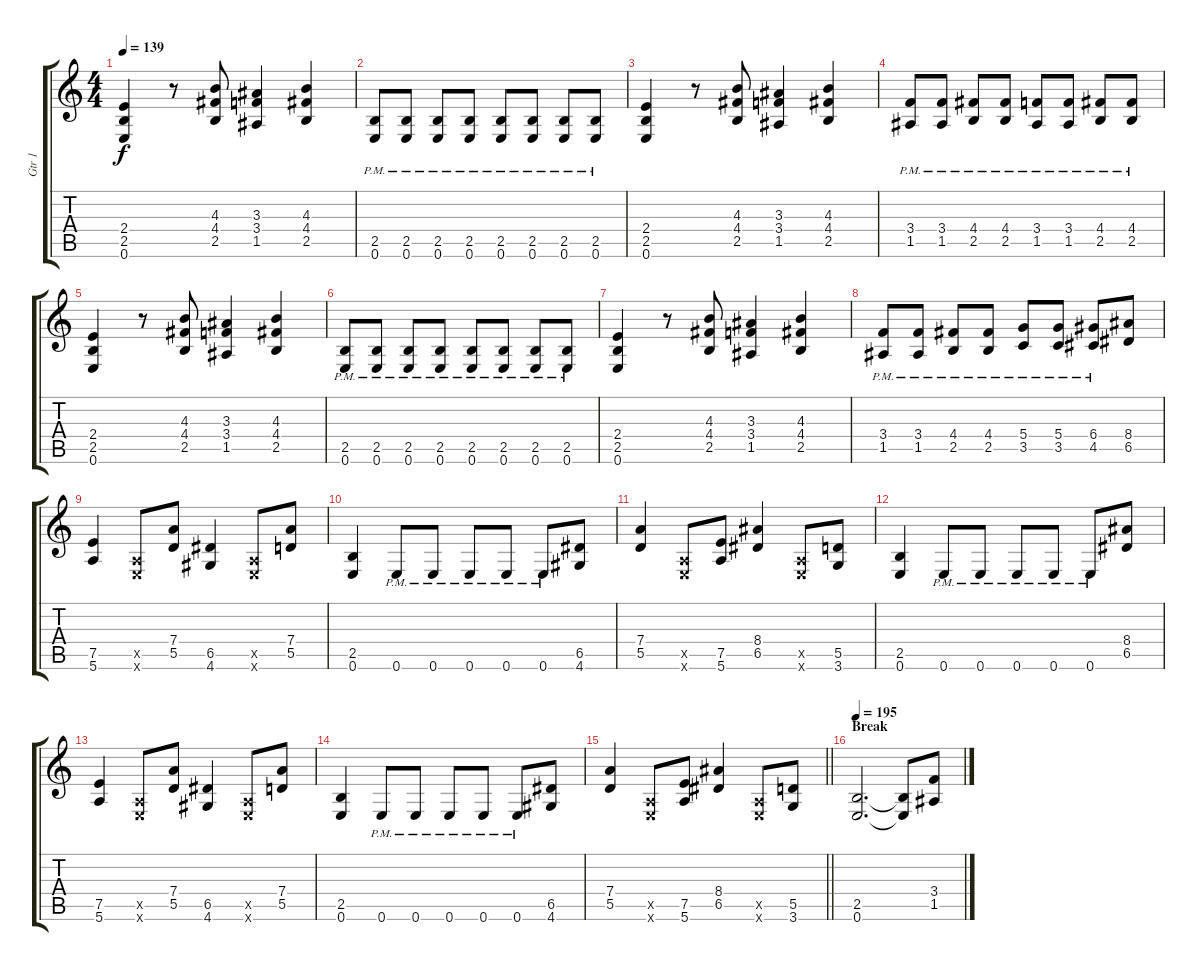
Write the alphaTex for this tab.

\track ("Gtr 1" "Gtr 1") {instrument acousticguitarsteel}
\staff {score tabs}
\tuning (E4 B3 G3 D3 A2 E2) {hide}
\ts (4 4)
\tempo 139
\clef g2
\ks c
(2.4 2.5 0.6).4{dy f} r.8 (4.3 4.4 2.5).8 (3.3 3.4 1.5).4 (4.3 4.4 2.5).4 |
(2.5{pm} 0.6{pm}).8 (2.5{pm} 0.6{pm}).8 (2.5{pm} 0.6{pm}).8 (2.5{pm} 0.6{pm}).8 (2.5{pm} 0.6{pm}).8 (2.5{pm} 0.6{pm}).8 (2.5{pm} 0.6{pm}).8 (2.5{pm} 0.6{pm}).8 |
(2.4 2.5 0.6).4 r.8 (4.3 4.4 2.5).8 (3.3 3.4 1.5).4 (4.3 4.4 2.5).4 |
(3.4{pm} 1.5{pm}).8 (3.4{pm} 1.5{pm}).8 (4.4{pm} 2.5{pm}).8 (4.4{pm} 2.5{pm}).8 (3.4{pm} 1.5{pm}).8 (3.4{pm} 1.5{pm}).8 (4.4{pm} 2.5{pm}).8 (4.4{pm} 2.5{pm}).8 |
(2.4 2.5 0.6).4 r.8 (4.3 4.4 2.5).8 (3.3 3.4 1.5).4 (4.3 4.4 2.5).4 |
(2.5{pm} 0.6{pm}).8 (2.5{pm} 0.6{pm}).8 (2.5{pm} 0.6{pm}).8 (2.5{pm} 0.6{pm}).8 (2.5{pm} 0.6{pm}).8 (2.5{pm} 0.6{pm}).8 (2.5{pm} 0.6{pm}).8 (2.5{pm} 0.6{pm}).8 |
(2.4 2.5 0.6).4 r.8 (4.3 4.4 2.5).8 (3.3 3.4 1.5).4 (4.3 4.4 2.5).4 |
(3.4{pm} 1.5{pm}).8 (3.4{pm} 1.5{pm}).8 (4.4{pm} 2.5{pm}).8 (4.4{pm} 2.5{pm}).8 (5.4{pm} 3.5{pm}).8 (5.4{pm} 3.5{pm}).8 (6.4{pm} 4.5{pm}).8 (8.4 6.5).8 |
(7.5 5.6).4 (0.5{x} 0.6{x}).8 (7.4 5.5).8 (6.5 4.6).4 (0.5{x} 0.6{x}).8 (7.4 5.5).8 |
(2.5 0.6).4 0.6{pm}.8 0.6{pm}.8 0.6{pm}.8 0.6{pm}.8 0.6{pm}.8 (6.5 4.6).8 |
(7.4 5.5).4 (0.5{x} 0.6{x}).8 (7.5 5.6).8 (8.4 6.5).4 (0.5{x} 0.6{x}).8 (5.5 3.6).8 |
(2.5 0.6).4 0.6{pm}.8 0.6{pm}.8 0.6{pm}.8 0.6{pm}.8 0.6{pm}.8 (8.4 6.5).8 |
(7.5 5.6).4 (0.5{x} 0.6{x}).8 (7.4 5.5).8 (6.5 4.6).4 (0.5{x} 0.6{x}).8 (7.4 5.5).8 |
(2.5 0.6).4 0.6{pm}.8 0.6{pm}.8 0.6{pm}.8 0.6{pm}.8 0.6{pm}.8 (6.5 4.6).8 |
\barLineRight lightlight
(7.4 5.5).4 (0.5{x} 0.6{x}).8 (7.5 5.6).8 (8.4 6.5).4 (0.5{x} 0.6{x}).8 (5.5 3.6).8 |
\section ("" "Break")
\tempo 195
(2.5 0.6).2{d} (2.5{t} 0.6{t}).8 (3.4 1.5).8
